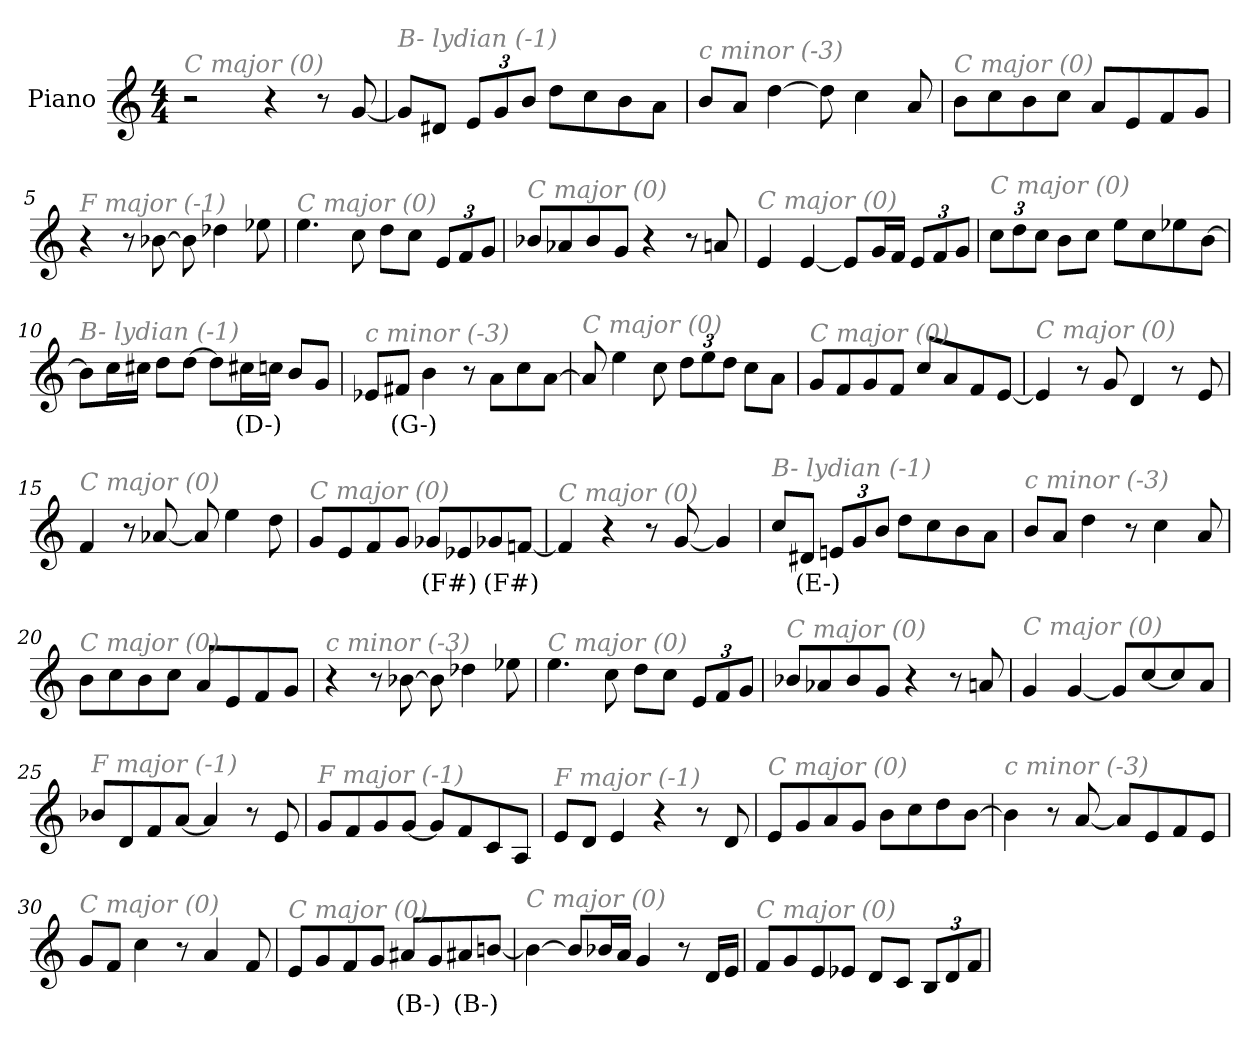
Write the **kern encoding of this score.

**kern	**text
*part1	*part1
*staff1	*staff1
*I"Piano	*
*I'Pno	*
*clefG2	*
*k[]	*
*M4/4	*
*MM210	*
=1	=1
!LO:TX:i:color=#808080:t=C major (0)	!
2r	.
4r	.
8r	.
[8g/	.
=2	=2
!LO:TX:i:color=#808080:t=B- lydian (-1)	!
8g/L]	.
8d#X/J	.
*Xbrackettup	*
12e/L	.
12g/	.
12b/J	.
8dd\L	.
8cc\	.
8b\	.
8a\J	.
=3	=3
!LO:TX:i:color=#808080:t=c minor (-3)	!
8b/L	.
8a/J	.
[4dd\	.
8dd\]	.
4cc\	.
8a/	.
=4	=4
!LO:TX:i:color=#808080:t=C major (0)	!
8b\L	.
8cc\	.
8b\	.
8cc\J	.
8a/L	.
8e/	.
8f/	.
8g/J	.
!!LO:LB:g=z
=5	=5
!LO:TX:i:color=#808080:t=F major (-1)	!
4r	.
8r	.
[8b-X\	.
8b-\]	.
4dd-X\	.
8ee-X\	.
=6	=6
!LO:TX:i:color=#808080:t=C major (0)	!
4.ee\	.
8cc\	.
8dd\L	.
8cc\J	.
12e/L	.
12f/	.
12g/J	.
=7	=7
!LO:TX:i:color=#808080:t=C major (0)	!
8b-X/L	.
8a-X/	.
8b-/	.
8g/J	.
4r	.
8r	.
8an/	.
=8	=8
!LO:TX:i:color=#808080:t=C major (0)	!
4e/	.
[4e/	.
8e/L]	.
16g/L	.
16f/JJ	.
12e/L	.
12f/	.
12g/J	.
!!LO:LB:g=z
=9	=9
!LO:TX:i:color=#808080:t=C major (0)	!
12cc\L	.
12dd\	.
12cc\J	.
8b\L	.
8cc\J	.
8ee\L	.
8cc\	.
8ee-X\	.
[8b\J	.
=10	=10
!LO:TX:i:color=#808080:t=B- lydian (-1)	!
8b\L]	.
16cc\L	.
16cc#X\JJ	.
8dd\L	.
[8dd\J	.
8dd\L]	.
16cc#Xi\L	(D-)
16ccn\JJ	.
8b/L	.
8g/J	.
=11	=11
!LO:TX:i:color=#808080:t=c minor (-3)	!
8e-X/L	.
8f#Xi/J	(G-)
4b\	.
8r	.
8a\L	.
8cc\	.
[8a\J	.
=12	=12
!LO:TX:i:color=#808080:t=C major (0)	!
8a/]	.
4ee\	.
8cc\	.
12dd\L	.
12ee\	.
12dd\J	.
8cc\L	.
8a\J	.
!!LO:LB:g=z
=13	=13
!LO:TX:i:color=#808080:t=C major (0)	!
8g/L	.
8f/	.
8g/	.
8f/J	.
8cc/L	.
8a/	.
8f/	.
[8e/J	.
=14	=14
!LO:TX:i:color=#808080:t=C major (0)	!
4e/]	.
8r	.
8g/	.
4d/	.
8r	.
8e/	.
=15	=15
!LO:TX:i:color=#808080:t=C major (0)	!
4f/	.
8r	.
[8a-X/	.
8a-/]	.
4ee\	.
8dd\	.
=16	=16
!LO:TX:i:color=#808080:t=C major (0)	!
8g/L	.
8e/	.
8f/	.
8g/J	.
8g-Xi/L	(F#)
8e-X/	.
8g-Xi/	(F#)
[8fn/J	.
=17	=17
!LO:TX:i:color=#808080:t=C major (0)	!
4f/]	.
4r	.
8r	.
[8g/	.
4g/]	.
!!LO:LB:g=z
=18	=18
!LO:TX:i:color=#808080:t=B- lydian (-1)	!
8cc/L	.
8d#Xi/J	(E-)
12en/L	.
12g/	.
12b/J	.
8dd\L	.
8cc\	.
8b\	.
8a\J	.
=19	=19
!LO:TX:i:color=#808080:t=c minor (-3)	!
8b/L	.
8a/J	.
4dd\	.
8r	.
4cc\	.
8a/	.
=20	=20
!LO:TX:i:color=#808080:t=C major (0)	!
8b\L	.
8cc\	.
8b\	.
8cc\J	.
8a/L	.
8e/	.
8f/	.
8g/J	.
=21	=21
!LO:TX:i:color=#808080:t=c minor (-3)	!
4r	.
8r	.
[8b-X\	.
8b-\]	.
4dd-X\	.
8ee-X\	.
!!LO:LB:g=z
=22	=22
!LO:TX:i:color=#808080:t=C major (0)	!
4.ee\	.
8cc\	.
8dd\L	.
8cc\J	.
12e/L	.
12f/	.
12g/J	.
=23	=23
!LO:TX:i:color=#808080:t=C major (0)	!
8b-X/L	.
8a-X/	.
8b-/	.
8g/J	.
4r	.
8r	.
8an/	.
=24	=24
!LO:TX:i:color=#808080:t=C major (0)	!
4g/	.
[4g/	.
8g/L]	.
[8cc/	.
8cc/]	.
8a/J	.
=25	=25
!LO:TX:i:color=#808080:t=F major (-1)	!
8b-X/L	.
8d/	.
8f/	.
[8a/J	.
4a/]	.
8r	.
8e/	.
!!LO:LB:g=z
=26	=26
!LO:TX:i:color=#808080:t=F major (-1)	!
8g/L	.
8f/	.
8g/	.
[8g/J	.
8g/L]	.
8f/	.
8c/	.
8A/J	.
=27	=27
!LO:TX:i:color=#808080:t=F major (-1)	!
8e/L	.
8d/J	.
4e/	.
4r	.
8r	.
8d/	.
=28	=28
!LO:TX:i:color=#808080:t=C major (0)	!
8e/L	.
8g/	.
8a/	.
8g/J	.
8b\L	.
8cc\	.
8dd\	.
[8b\J	.
=29	=29
!LO:TX:i:color=#808080:t=c minor (-3)	!
4b\]	.
8r	.
[8a/	.
8a/L]	.
8e/	.
8f/	.
8e/J	.
=30	=30
!LO:TX:i:color=#808080:t=C major (0)	!
8g/L	.
8f/J	.
4cc\	.
8r	.
4a/	.
8f/	.
!!LO:LB:g=z
=31	=31
!LO:TX:i:color=#808080:t=C major (0)	!
8e/L	.
8g/	.
8f/	.
8g/J	.
8a#Xi/L	(B-)
8g/	.
8a#Xi/	(B-)
[8bn/J	.
=32	=32
!LO:TX:i:color=#808080:t=C major (0)	!
4b\_	.
8b/L]	.
16b-X/L	.
16a/JJ	.
4g/	.
8r	.
16d/LL	.
16e/JJ	.
=33	=33
!LO:TX:i:color=#808080:t=C major (0)	!
8f/L	.
8g/	.
8e/	.
8e-X/J	.
8d/L	.
8c/J	.
12B/L	.
12d/	.
12f/J	.
=	=
*-	*-
